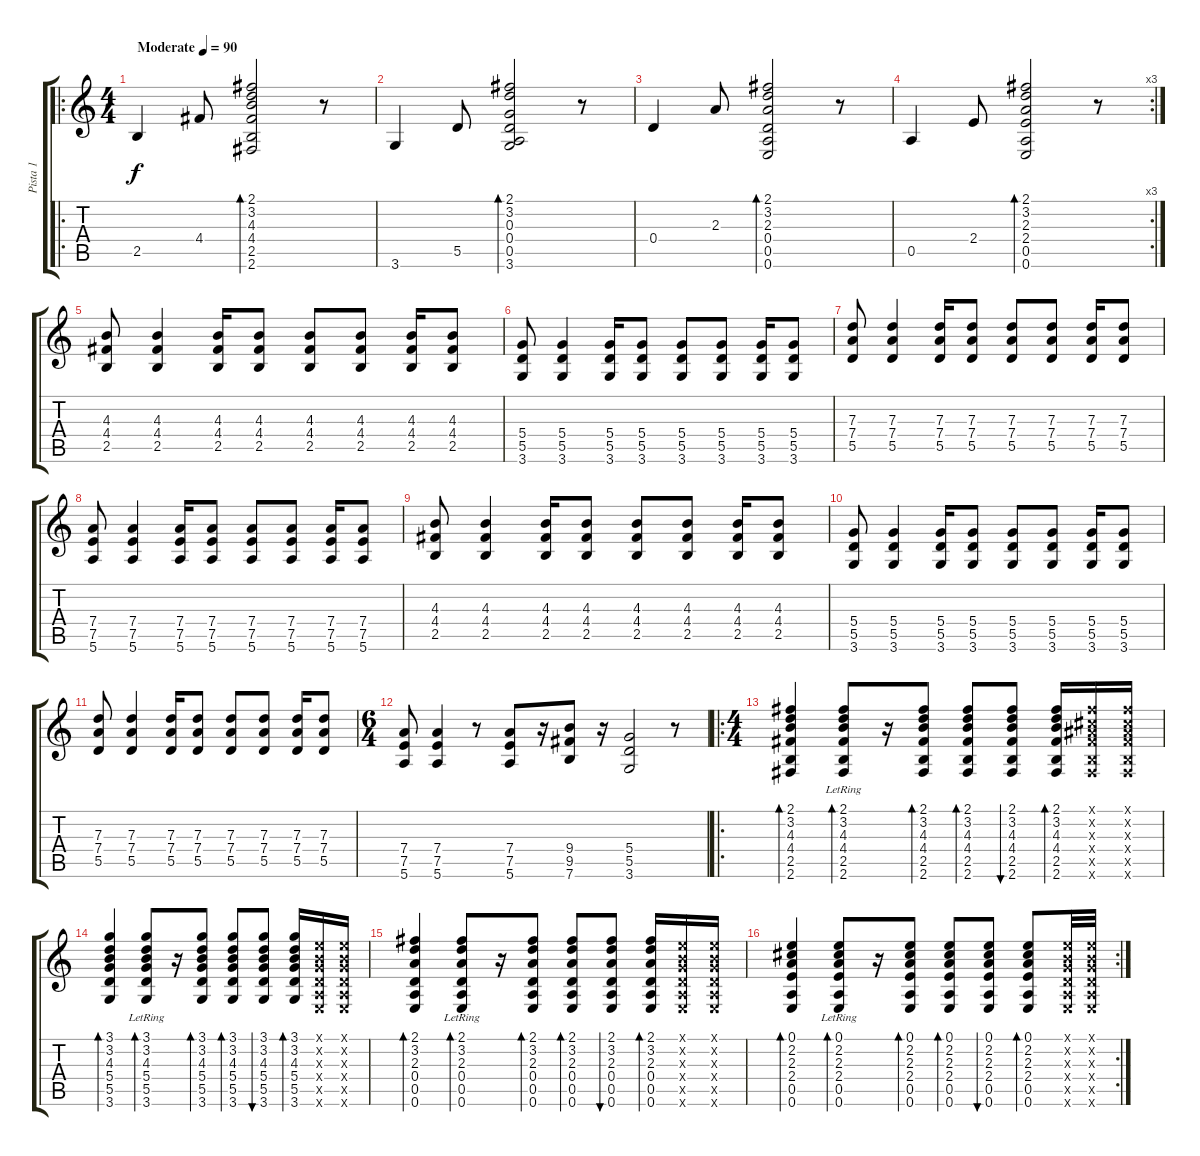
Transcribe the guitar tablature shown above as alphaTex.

\track ("Pista 1" "Pista 1") {instrument acousticguitarsteel}
\staff {score tabs}
\tuning (E4 B3 G3 D3 A2 E2) {hide}
\ro
\ts (4 4)
\tempo (90 "Moderate")
\clef g2
\ks c
2.5.4{dy f instrument acousticguitarsteel} 4.4.8 (2.1 3.2 4.3 4.4 2.5 2.6).2{bd 60} r.8 |
3.6.4 5.5.8 (2.1 3.2 0.3 0.4 0.5 3.6).2{bd 60} r.8 |
0.4.4 2.3.8 (2.1 3.2 2.3 0.4 0.5 0.6).2{bd 60} r.8 |
\rc 3
0.5.4 2.4.8 (2.1 3.2 2.3 2.4 0.5 0.6).2{bd 60} r.8 |
(4.3 4.4 2.5).8 (4.3 4.4 2.5).4 (4.3 4.4 2.5).16 (4.3 4.4 2.5).8 (4.3 4.4 2.5).8 (4.3 4.4 2.5).8 (4.3 4.4 2.5).16 (4.3 4.4 2.5).8 |
(5.4 5.5 3.6).8 (5.4 5.5 3.6).4 (5.4 5.5 3.6).16 (5.4 5.5 3.6).8 (5.4 5.5 3.6).8 (5.4 5.5 3.6).8 (5.4 5.5 3.6).16 (5.4 5.5 3.6).8 |
(7.3 7.4 5.5).8 (7.3 7.4 5.5).4 (7.3 7.4 5.5).16 (7.3 7.4 5.5).8 (7.3 7.4 5.5).8 (7.3 7.4 5.5).8 (7.3 7.4 5.5).16 (7.3 7.4 5.5).8 |
(7.4 7.5 5.6).8 (7.4 7.5 5.6).4 (7.4 7.5 5.6).16 (7.4 7.5 5.6).8 (7.4 7.5 5.6).8 (7.4 7.5 5.6).8 (7.4 7.5 5.6).16 (7.4 7.5 5.6).8 |
(4.3 4.4 2.5).8 (4.3 4.4 2.5).4 (4.3 4.4 2.5).16 (4.3 4.4 2.5).8 (4.3 4.4 2.5).8 (4.3 4.4 2.5).8 (4.3 4.4 2.5).16 (4.3 4.4 2.5).8 |
(5.4 5.5 3.6).8 (5.4 5.5 3.6).4 (5.4 5.5 3.6).16 (5.4 5.5 3.6).8 (5.4 5.5 3.6).8 (5.4 5.5 3.6).8 (5.4 5.5 3.6).16 (5.4 5.5 3.6).8 |
(7.3 7.4 5.5).8 (7.3 7.4 5.5).4 (7.3 7.4 5.5).16 (7.3 7.4 5.5).8 (7.3 7.4 5.5).8 (7.3 7.4 5.5).8 (7.3 7.4 5.5).16 (7.3 7.4 5.5).8 |
\ts (6 4)
(7.4 7.5 5.6).8 (7.4 7.5 5.6).4 r.8 (7.4 7.5 5.6).8 r.16 (9.4 9.5 7.6).8 r.16 (5.4 5.5 3.6).2 r.8 |
\ro
\ts (4 4)
(2.1 3.2 4.3 4.4 2.5 2.6).4{bd 60} (2.1{lr} 3.2 4.3 4.4 2.5 2.6).8{bd 60} r.16 (2.1 3.2 4.3 4.4 2.5 2.6).8{bd 60} (2.1 3.2 4.3 4.4 2.5 2.6).8{bd 60} (2.1 3.2 4.3 4.4 2.5 2.6).8{bu 60} (2.1 3.2 4.3 4.4 2.5 2.6).16{bd 60} (2.1{x} 2.2{x} 3.3{x} 4.4{x} 2.5{x} 2.6{x}).16 (2.1{x} 2.2{x} 3.3{x} 4.4{x} 2.5{x} 2.6{x}).16 |
(3.1 3.2 4.3 5.4 5.5 3.6).4{bd 60} (3.1{lr} 3.2 4.3 5.4 5.5 3.6).8{bd 60} r.16 (3.1 3.2 4.3 5.4 5.5 3.6).8{bd 60} (3.1 3.2 4.3 5.4 5.5 3.6).8{bd 60} (3.1 3.2 4.3 5.4 5.5 3.6).8{bu 60} (3.1 3.2 4.3 5.4 5.5 3.6).16{bd 60} (0.1{x} 0.2{x} 0.3{x} 0.4{x} 0.5{x} 0.6{x}).16 (0.1{x} 0.2{x} 0.3{x} 0.4{x} 0.5{x} 0.6{x}).16 |
(2.1 3.2 2.3 0.4 0.5 0.6).4{bd 60} (2.1{lr} 3.2 2.3 0.4 0.5 0.6).8{bd 60} r.16 (2.1 3.2 2.3 0.4 0.5 0.6).8{bd 60} (2.1 3.2 2.3 0.4 0.5 0.6).8{bd 60} (2.1 3.2 2.3 0.4 0.5 0.6).8{bu 60} (2.1 3.2 2.3 0.4 0.5 0.6).16{bd 60} (0.1{x} 0.2{x} 0.3{x} 0.4{x} 0.5{x} 0.6{x}).16 (0.1{x} 0.2{x} 0.3{x} 0.4{x} 0.5{x} 0.6{x}).16 |
\rc 2
(0.1 2.2 2.3 2.4 0.5 0.6).4{bd 60} (0.1{lr} 2.2 2.3 2.4 0.5 0.6).8{bd 60} r.16 (0.1 2.2 2.3 2.4 0.5 0.6).8{bd 60} (0.1 2.2 2.3 2.4 0.5 0.6).8{bd 60} (0.1 2.2 2.3 2.4 0.5 0.6).8{bu 60} (0.1 2.2 2.3 2.4 0.5 0.6).8{bd 60} (0.1{x} 0.2{x} 0.3{x} 0.4{x} 0.5{x} 0.6{x}).32 (0.1{x} 0.2{x} 0.3{x} 0.4{x} 0.5{x} 0.6{x}).32
